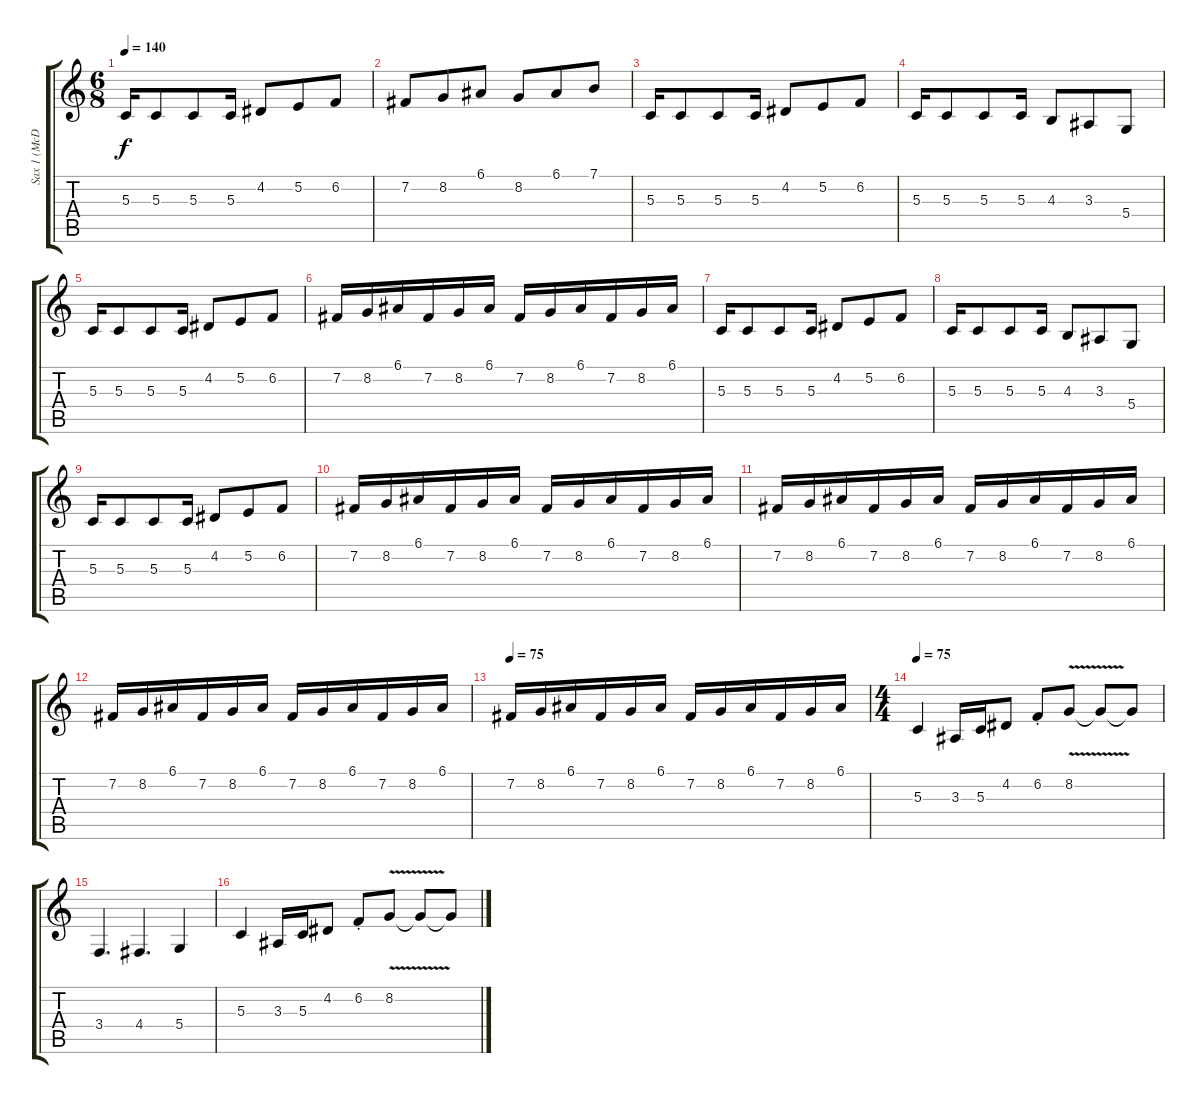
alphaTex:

\track ("Sax 1 (McDonald)" "Sax 1 (McD") {instrument tenorsax}
\staff {score tabs}
\tuning (E4 B3 G3 D3 A2 E2) {hide}
\ts (6 8)
\tempo 140
\clef g2
\ks c
5.3.16{dy f} 5.3.8 5.3.8 5.3.16 4.2.8 5.2.8 6.2.8 |
7.2.8 8.2.8 6.1.8 8.2.8 6.1.8 7.1.8 |
5.3.16 5.3.8 5.3.8 5.3.16 4.2.8 5.2.8 6.2.8 |
5.3.16 5.3.8 5.3.8 5.3.16 4.3.8 3.3.8 5.4.8 |
5.3.16 5.3.8 5.3.8 5.3.16 4.2.8 5.2.8 6.2.8 |
7.2.16 8.2.16 6.1.16 7.2.16 8.2.16 6.1.16 7.2.16 8.2.16 6.1.16 7.2.16 8.2.16 6.1.16 |
5.3.16 5.3.8 5.3.8 5.3.16 4.2.8 5.2.8 6.2.8 |
5.3.16 5.3.8 5.3.8 5.3.16 4.3.8 3.3.8 5.4.8 |
5.3.16 5.3.8 5.3.8 5.3.16 4.2.8 5.2.8 6.2.8 |
7.2.16 8.2.16 6.1.16 7.2.16 8.2.16 6.1.16 7.2.16 8.2.16 6.1.16 7.2.16 8.2.16 6.1.16 |
7.2.16 8.2.16 6.1.16 7.2.16 8.2.16 6.1.16 7.2.16 8.2.16 6.1.16 7.2.16 8.2.16 6.1.16 |
7.2.16 8.2.16 6.1.16 7.2.16 8.2.16 6.1.16 7.2.16 8.2.16 6.1.16 7.2.16 8.2.16 6.1.16 |
\tempo 75
7.2.16 8.2.16 6.1.16 7.2.16 8.2.16 6.1.16 7.2.16 8.2.16 6.1.16 7.2.16 8.2.16 6.1.16 |
\ts (4 4)
\tempo 75
5.3.4 3.3.16 5.3.16 4.2.8 6.2{st}.8 8.2{v}.8 8.2{t}.8 8.2{t}.8 |
3.4.4{d} 4.4.4{d} 5.4.4 |
5.3.4 3.3.16 5.3.16 4.2.8 6.2{st}.8 8.2{v}.8 8.2{t}.8 8.2{t}.8
